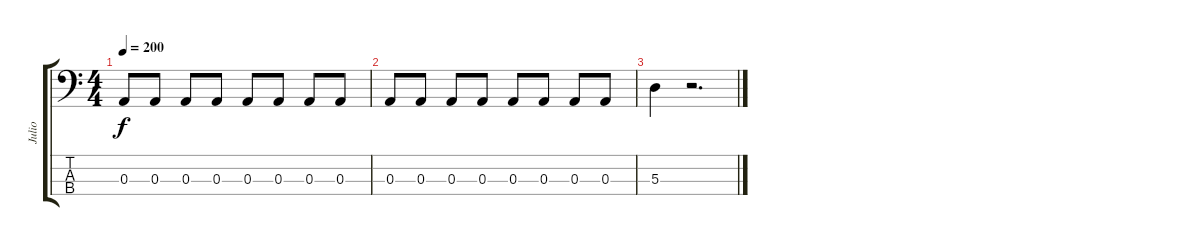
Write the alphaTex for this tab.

\track ("Julio" "Julio") {instrument electricbassfinger}
\staff {score tabs}
\tuning (G2 D2 A1 E1) {hide}
\ts (4 4)
\tempo 200
\clef f4
\ks c
0.3.8{dy f} 0.3.8 0.3.8 0.3.8 0.3.8 0.3.8 0.3.8 0.3.8 |
0.3.8 0.3.8 0.3.8 0.3.8 0.3.8 0.3.8 0.3.8 0.3.8 |
5.3.4 r.2{d}
